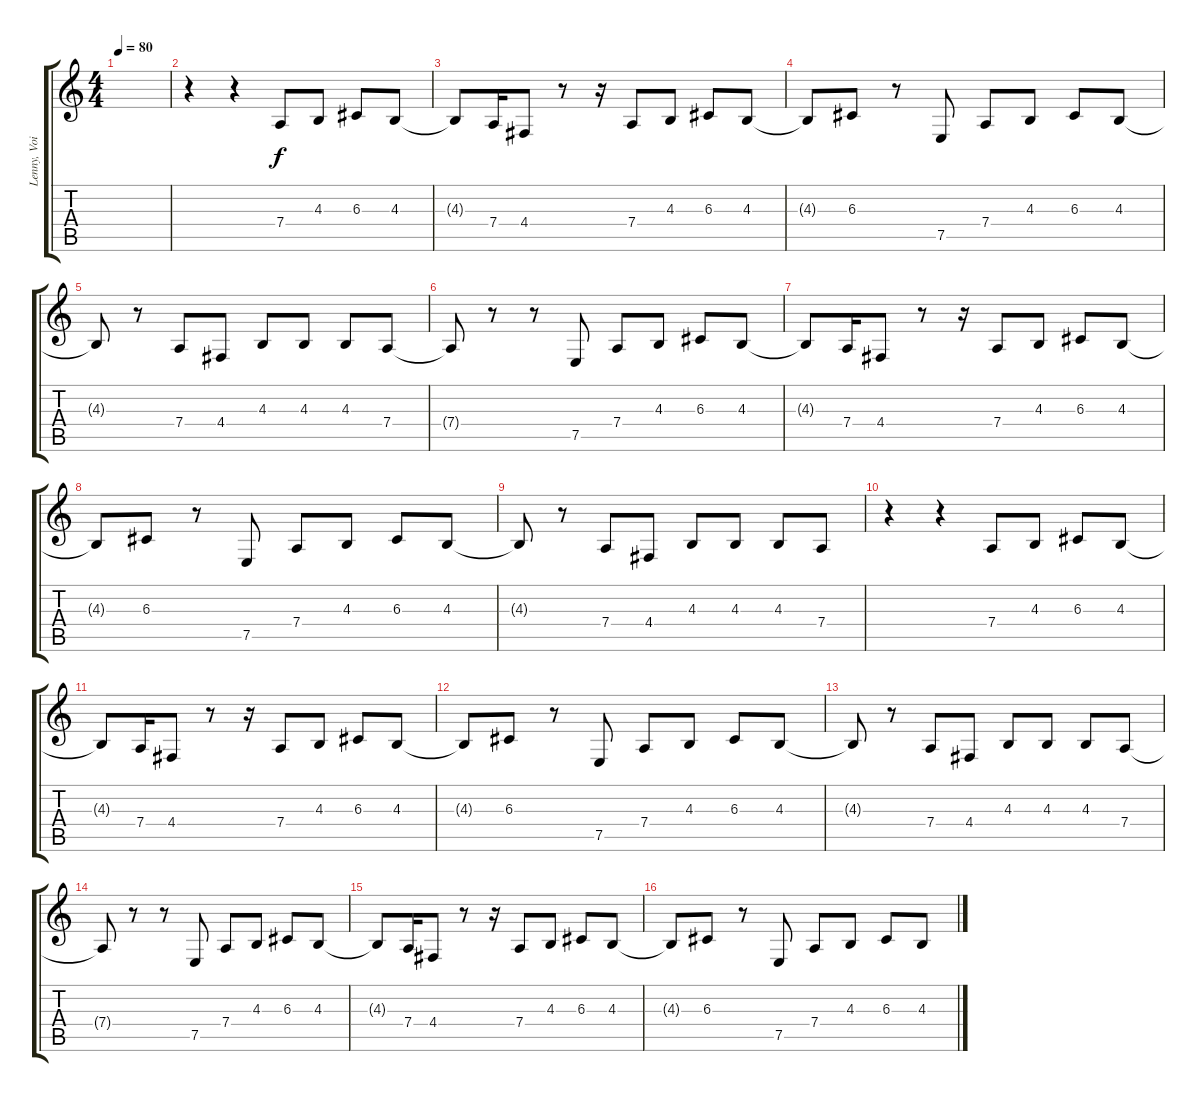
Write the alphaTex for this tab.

\track ("Lenny, Voice" "Lenny, Voi") {instrument clarinet}
\staff {score tabs}
\tuning (E4 B3 G3 D3 A2 E2) {hide}
\ts (4 4)
\tempo 80
\clef g2
\ks c
|
r.4 r.4 7.4.8 4.3.8 6.3.8 4.3.8 |
4.3{t}.8 7.4.16 4.4.8 r.8 r.16 7.4.8 4.3.8 6.3.8 4.3.8 |
4.3{t}.8 6.3.8 r.8 7.5.8 7.4.8 4.3.8 6.3.8 4.3.8 |
4.3{t}.8 r.8 7.4.8 4.4.8 4.3.8 4.3.8 4.3.8 7.4.8 |
7.4{t}.8 r.8 r.8 7.5.8 7.4.8 4.3.8 6.3.8 4.3.8 |
4.3{t}.8 7.4.16 4.4.8 r.8 r.16 7.4.8 4.3.8 6.3.8 4.3.8 |
4.3{t}.8 6.3.8 r.8 7.5.8 7.4.8 4.3.8 6.3.8 4.3.8 |
4.3{t}.8 r.8 7.4.8 4.4.8 4.3.8 4.3.8 4.3.8 7.4.8 |
r.4 r.4 7.4.8 4.3.8 6.3.8 4.3.8 |
4.3{t}.8 7.4.16 4.4.8 r.8 r.16 7.4.8 4.3.8 6.3.8 4.3.8 |
4.3{t}.8 6.3.8 r.8 7.5.8 7.4.8 4.3.8 6.3.8 4.3.8 |
4.3{t}.8 r.8 7.4.8 4.4.8 4.3.8 4.3.8 4.3.8 7.4.8 |
7.4{t}.8{volume 10} r.8 r.8 7.5.8 7.4.8 4.3.8 6.3.8 4.3.8 |
4.3{t}.8{volume 6} 7.4.16 4.4.8 r.8 r.16 7.4.8 4.3.8 6.3.8 4.3.8 |
4.3{t}.8 6.3.8{volume 2} r.8 7.5.8 7.4.8 4.3.8 6.3.8 4.3.8
